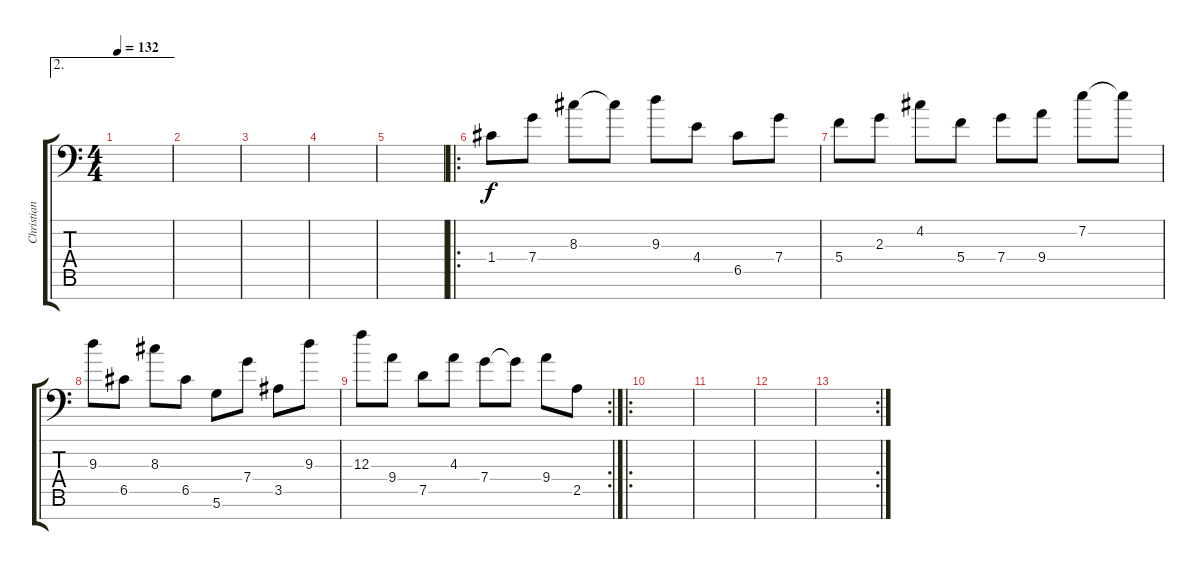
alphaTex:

\track ("Christian Muenzner" "Christian ") {instrument distortionguitar}
\staff {score tabs}
\tuning (D4 A3 F3 C3 G2 D2 C-1) {hide}
\ae 2
\ts (4 4)
\tempo 132
\clef f4
\ks c
|
|
|
|
|
\ro
1.4.8 7.4.8 8.3.8 8.3{t}.8 9.3.8 4.4.8 6.5.8 7.4.8 |
5.4.8 2.3.8 4.2.8 5.4.8 7.4.8 9.4.8 7.2.8 7.2{t}.8 |
9.3.8 6.5.8 8.3.8 6.5.8 5.6.8 7.4.8 3.5.8 9.3.8 |
\rc 2
12.3.8 9.4.8 7.5.8 4.3.8 7.4.8 7.4{t}.8 9.4.8 2.5.8 |
\ro
|
|
|
\rc 2
